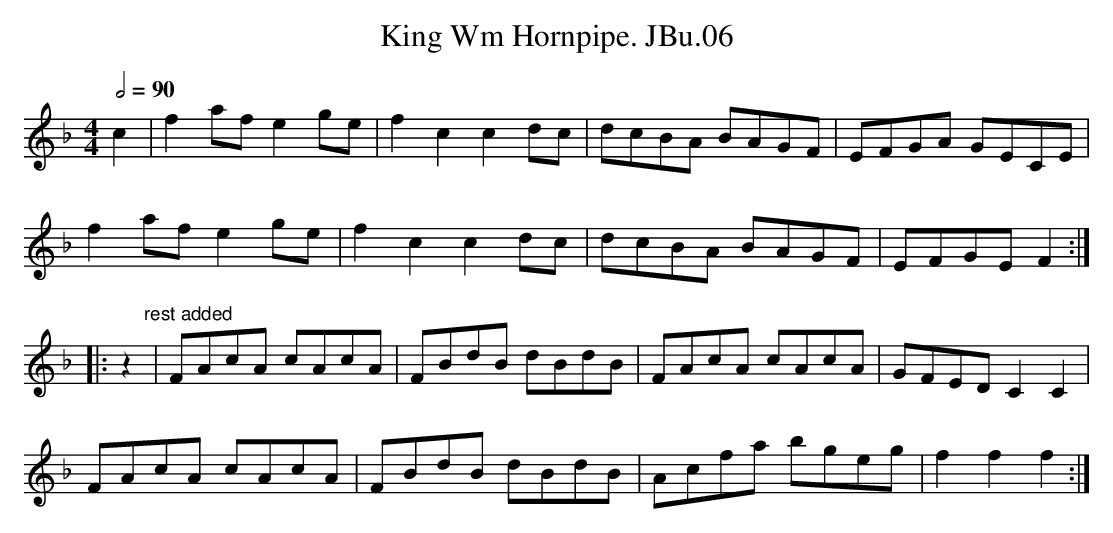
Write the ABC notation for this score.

X:1
T:King Wm Hornpipe. JBu.06
M:4/4
L:1/8
Q:1/2=90
K:F
c2|f2afe2ge|f2c2c2dc|dcBA BAGF|EFGA GECE|
f2afe2ge|f2c2c2dc|dcBA BAGF|EFGEF2:|
|:z2"rest added"|FAcA cAcA|FBdB dBdB|FAcA cAcA|GFED C2C2|
FAcA cAcA|FBdB dBdB|Acfa bgeg|f2f2f2:|
